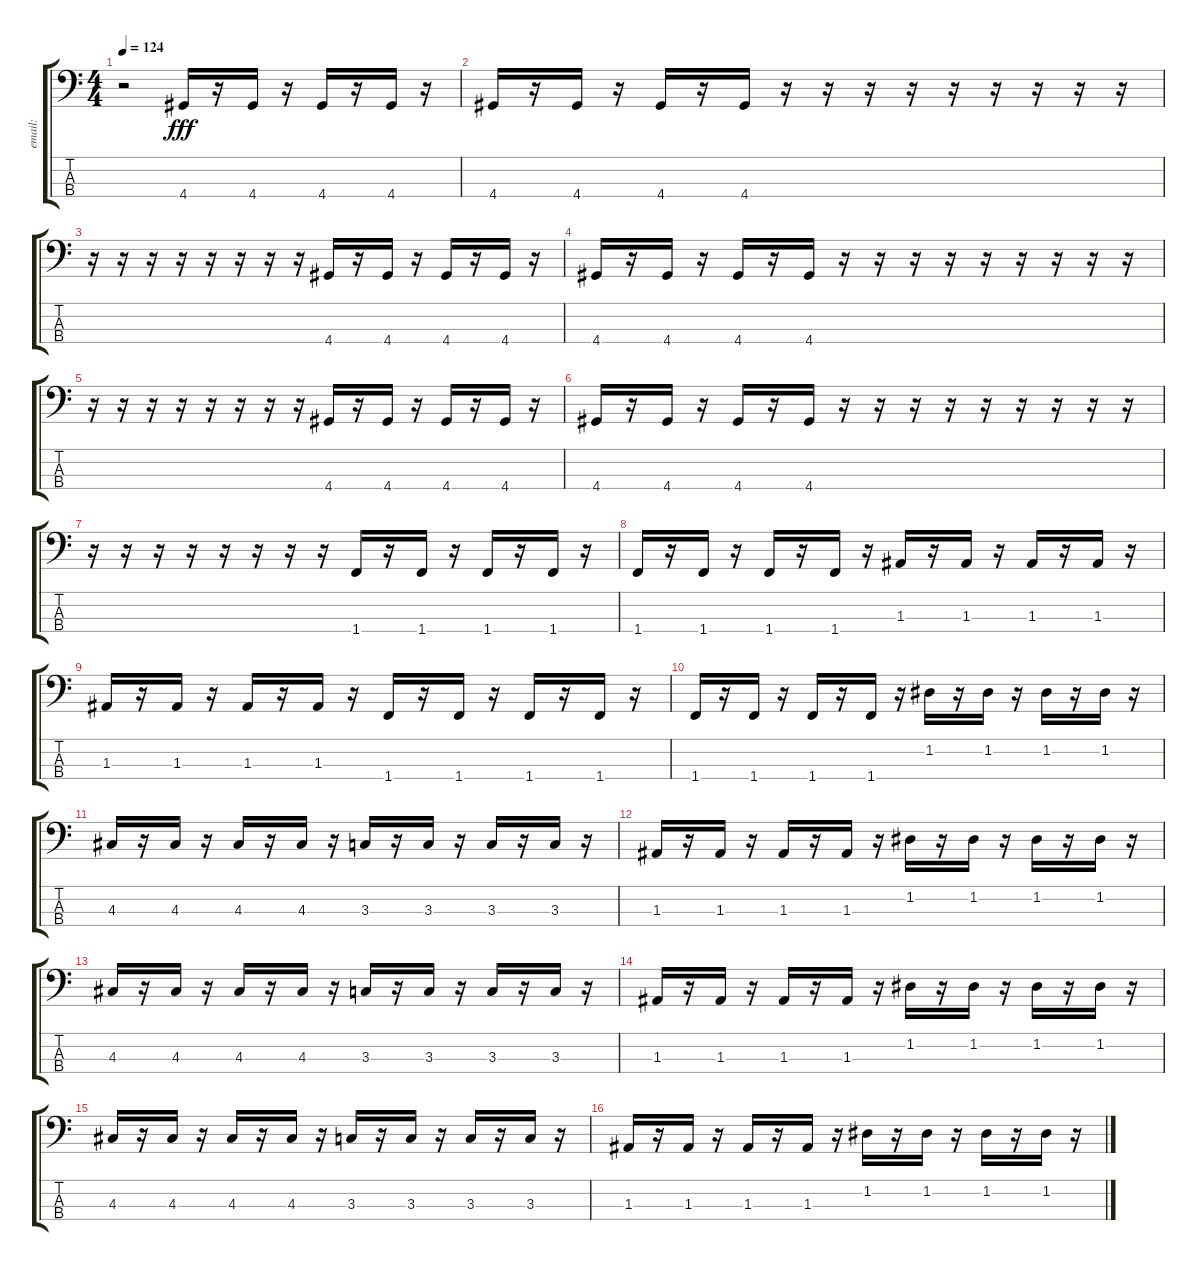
\track ("email:" "email:") {instrument electricbassfinger}
\staff {score tabs}
\tuning (G2 D2 A1 E1) {hide}
\ts (4 4)
\tempo 124
\clef f4
\ks c
r.2{dy fff} 4.4.16 r.16 4.4.16 r.16 4.4.16 r.16 4.4.16 r.16 |
4.4.16 r.16 4.4.16 r.16 4.4.16 r.16 4.4.16 r.16 r.16 r.16 r.16 r.16 r.16 r.16 r.16 r.16 |
r.16 r.16 r.16 r.16 r.16 r.16 r.16 r.16 4.4.16 r.16 4.4.16 r.16 4.4.16 r.16 4.4.16 r.16 |
4.4.16 r.16 4.4.16 r.16 4.4.16 r.16 4.4.16 r.16 r.16 r.16 r.16 r.16 r.16 r.16 r.16 r.16 |
r.16 r.16 r.16 r.16 r.16 r.16 r.16 r.16 4.4.16 r.16 4.4.16 r.16 4.4.16 r.16 4.4.16 r.16 |
4.4.16 r.16 4.4.16 r.16 4.4.16 r.16 4.4.16 r.16 r.16 r.16 r.16 r.16 r.16 r.16 r.16 r.16 |
r.16 r.16 r.16 r.16 r.16 r.16 r.16 r.16 1.4.16 r.16 1.4.16 r.16 1.4.16 r.16 1.4.16 r.16 |
1.4.16 r.16 1.4.16 r.16 1.4.16 r.16 1.4.16 r.16 1.3.16 r.16 1.3.16 r.16 1.3.16 r.16 1.3.16 r.16 |
1.3.16 r.16 1.3.16 r.16 1.3.16 r.16 1.3.16 r.16 1.4.16 r.16 1.4.16 r.16 1.4.16 r.16 1.4.16 r.16 |
1.4.16 r.16 1.4.16 r.16 1.4.16 r.16 1.4.16 r.16 1.2.16 r.16 1.2.16 r.16 1.2.16 r.16 1.2.16 r.16 |
4.3.16 r.16 4.3.16 r.16 4.3.16 r.16 4.3.16 r.16 3.3.16 r.16 3.3.16 r.16 3.3.16 r.16 3.3.16 r.16 |
1.3.16 r.16 1.3.16 r.16 1.3.16 r.16 1.3.16 r.16 1.2.16 r.16 1.2.16 r.16 1.2.16 r.16 1.2.16 r.16 |
4.3.16 r.16 4.3.16 r.16 4.3.16 r.16 4.3.16 r.16 3.3.16 r.16 3.3.16 r.16 3.3.16 r.16 3.3.16 r.16 |
1.3.16 r.16 1.3.16 r.16 1.3.16 r.16 1.3.16 r.16 1.2.16{volume 3} r.16 1.2.16 r.16 1.2.16 r.16 1.2.16 r.16 |
4.3.16 r.16 4.3.16 r.16 4.3.16 r.16 4.3.16 r.16 3.3.16 r.16 3.3.16 r.16 3.3.16 r.16 3.3.16 r.16 |
1.3.16 r.16 1.3.16 r.16 1.3.16 r.16 1.3.16 r.16 1.2.16 r.16 1.2.16 r.16 1.2.16 r.16 1.2.16 r.16
